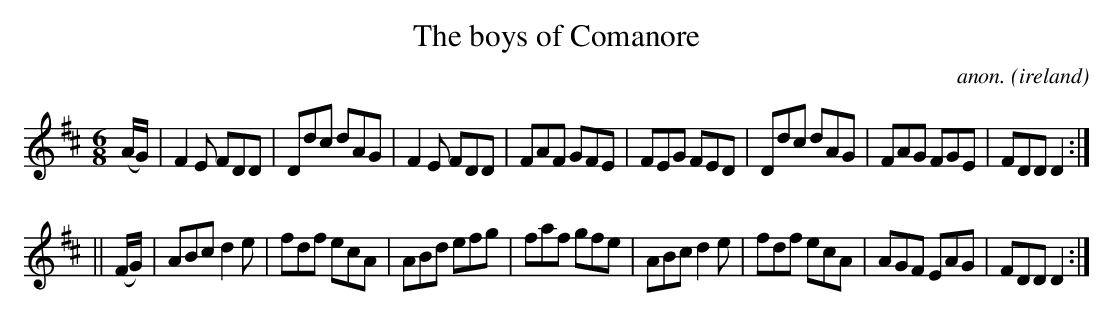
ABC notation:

X:1
T:The boys of Comanore
O:ireland
C:anon.
M:6/8
L:1/8
K:D
(A/G/)|F2E FDD|Ddc dAG|F2E FDD|FAF GFE|FEG FED|Ddc dAG|FAG FGE|FDD D2:|
||(F/G/)|ABc d2e|fdf ecA|ABd efg|faf gfe|ABc d2e|fdf ecA|AGF EAG|FDD D2:|
